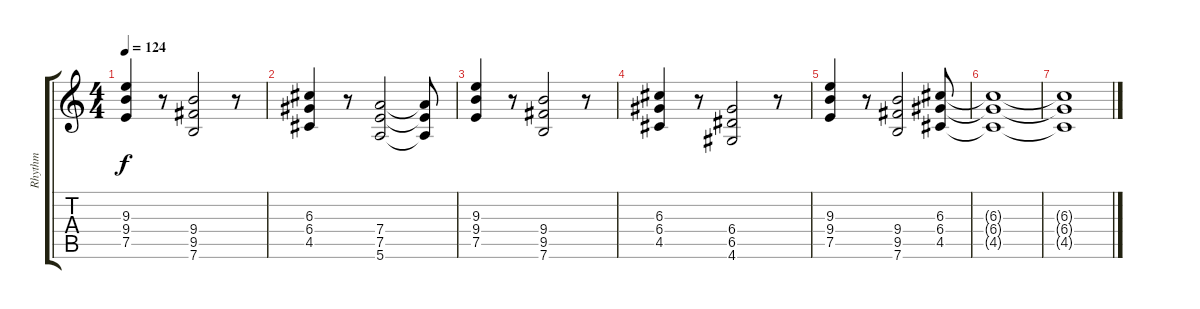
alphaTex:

\track ("Rhythm" "Rhythm") {instrument distortionguitar}
\staff {score tabs}
\tuning (E4 B3 G3 D3 A2 E2) {hide}
\ts (4 4)
\tempo 124
\clef g2
\ks c
(9.3 9.4 7.5).4{dy f} r.8 (9.4 9.5 7.6).2 r.8 |
(6.3 6.4 4.5).4 r.8 (7.4 7.5 5.6).2 (7.4{t} 7.5{t} 5.6{t}).8 |
(9.3 9.4 7.5).4 r.8 (9.4 9.5 7.6).2 r.8 |
(6.3 6.4 4.5).4 r.8 (6.4 6.5 4.6).2 r.8 |
(9.3 9.4 7.5).4 r.8 (9.4 9.5 7.6).2 (6.3 6.4 4.5).8 |
(6.3{t} 6.4{t} 4.5{t}).1{volume 3} |
(6.3{t} 6.4{t} 4.5{t}).1
